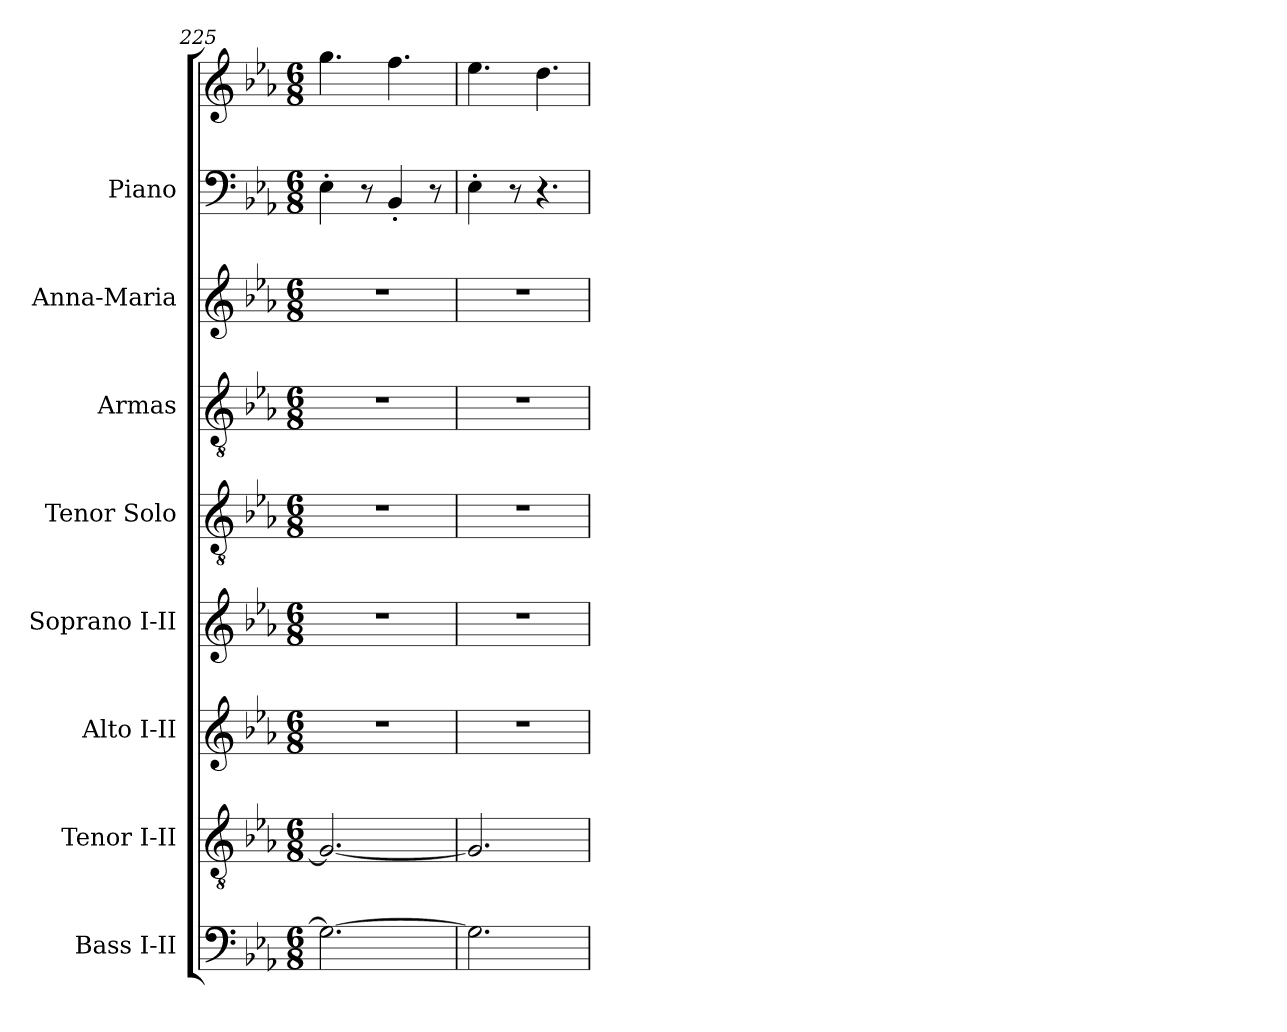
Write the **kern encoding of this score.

**kern	**kern	**kern	**kern	**kern	**kern	**kern	**kern	**kern
*part8	*part7	*part6	*part5	*part4	*part3	*part2	*part1	*part1
*staff9	*staff8	*staff7	*staff6	*staff5	*staff4	*staff3	*staff2	*staff1
*I"Bass I-II	*I"Tenor I-II	*I"Alto I-II	*I"Soprano I-II	*I"Tenor Solo	*I"Armas	*I"Anna-Maria	*I"Piano	*
*I'B.	*I'T.	*I'A.	*I'S.	*I'T. Solo	*I'Armas	*I'A-M	*I'Pno.	*
*clefF4	*clefGv2	*clefG2	*clefG2	*clefGv2	*clefGv2	*clefG2	*clefF4	*clefG2
*	*ITrd7c12	*	*	*ITrd7c12	*ITrd7c12	*	*	*
*k[b-e-a-]	*k[b-e-a-]	*k[b-e-a-]	*k[b-e-a-]	*k[b-e-a-]	*k[b-e-a-]	*k[b-e-a-]	*k[b-e-a-]	*k[b-e-a-]
*E-:	*E-:	*E-:	*E-:	*E-:	*E-:	*E-:	*E-:	*E-:
*M6/8	*M6/8	*M6/8	*M6/8	*M6/8	*M6/8	*M6/8	*M6/8	*M6/8
=225	=225	=225	=225	=225	=225	=225	=225	=225
!	!	!LO:N:vis=1	!LO:N:vis=1	!LO:N:vis=1	!LO:N:vis=1	!LO:N:vis=1	!	!
2.Gi\_>	2.GGi/_<	2.r	2.r	2.r	2.r	2.r	4E-'i\	4.ggi\
.	.	.	.	.	.	.	8r	.
.	.	.	.	.	.	.	4BB-'i/	4.ffi\
.	.	.	.	.	.	.	8r	.
!!LO:PB:g=z
=226	=226	=226	=226	=226	=226	=226	=226	=226
!	!	!LO:N:vis=1	!LO:N:vis=1	!LO:N:vis=1	!LO:N:vis=1	!LO:N:vis=1	!	!
2.Gi\]	2.GGi/]	2.r	2.r	2.r	2.r	2.r	4E-'i\	4.ee-i\
.	.	.	.	.	.	.	8r	.
.	.	.	.	.	.	.	4.r	4.ddi\
=	=	=	=	=	=	=	=	=
*-	*-	*-	*-	*-	*-	*-	*-	*-
